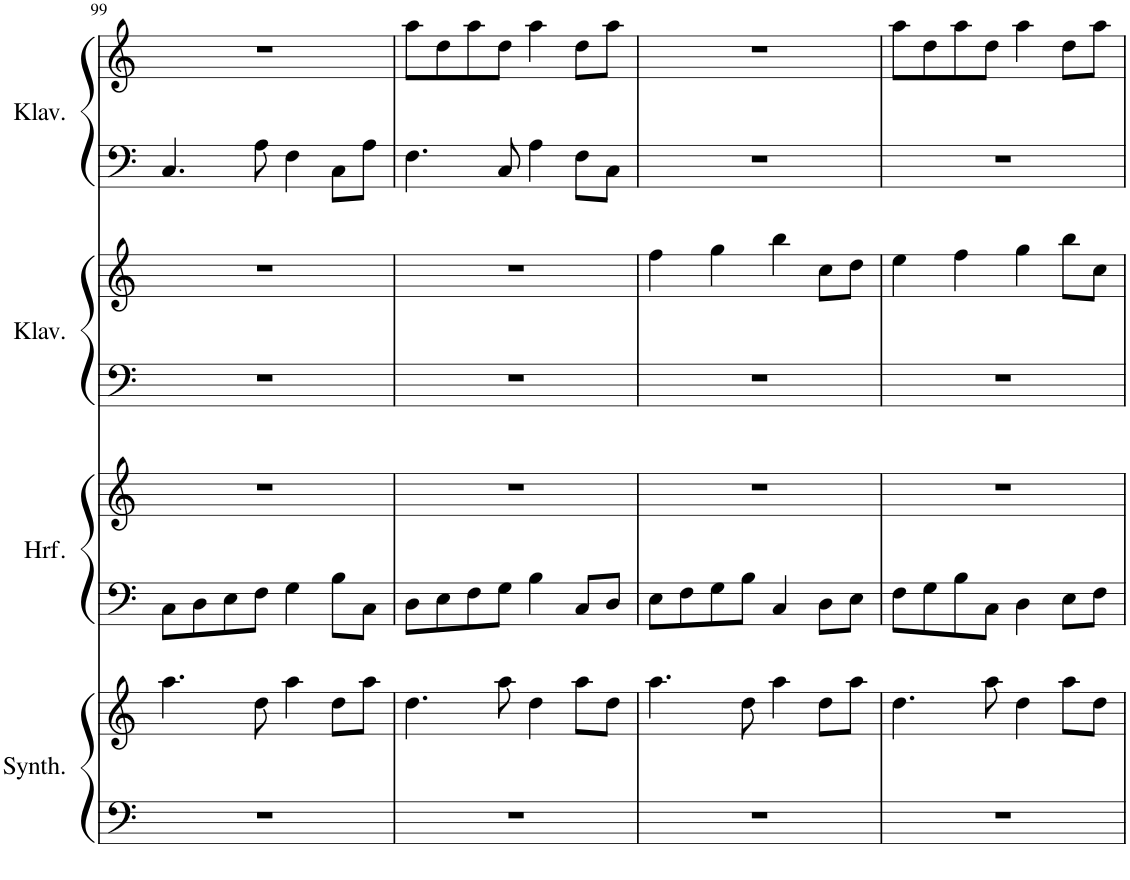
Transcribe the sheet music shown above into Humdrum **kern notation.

**kern	**kern	**kern	**kern	**kern	**kern	**kern	**kern
*part4	*part4	*part3	*part3	*part2	*part2	*part1	*part1
*staff8	*staff7	*staff6	*staff5	*staff4	*staff3	*staff2	*staff1
*I"Pad Synthesizer, Warm Pad	*	*I"Harfe, Harp	*	*I"Klavier, Piano	*	*I"Klavier, Piano	*
*I'Synth.	*	*I'Hrf.	*	*I'Klav.	*	*I'Klav.	*
!!LO:PB:g=z
*clefF4	*clefG2	*clefF4	*clefG2	*clefF4	*clefG2	*clefF4	*clefG2
*k[]	*k[]	*k[]	*k[]	*k[]	*k[]	*k[]	*k[]
*M4/4	*M4/4	*M4/4	*M4/4	*M4/4	*M4/4	*M4/4	*M4/4
=99	=99	=99	=99	=99	=99	=99	=99
1r	4.aa\	8C\L	1r	1r	1r	4.C/	1r
.	.	8D\	.	.	.	.	.
.	.	8E\	.	.	.	.	.
.	8dd\	8F\J	.	.	.	8A\	.
.	4aa\	4G\	.	.	.	4F\	.
.	8dd\L	8B\L	.	.	.	8C\L	.
.	8aa\J	8C\J	.	.	.	8A\J	.
=100	=100	=100	=100	=100	=100	=100	=100
1r	4.dd\	8D\L	1r	1r	1r	4.F\	8aa\L
.	.	8E\	.	.	.	.	8dd\
.	.	8F\	.	.	.	.	8aa\
.	8aa\	8G\J	.	.	.	8C/	8dd\J
.	4dd\	4B\	.	.	.	4A\	4aa\
.	8aa\L	8C/L	.	.	.	8F\L	8dd\L
.	8dd\J	8D/J	.	.	.	8C\J	8aa\J
=101	=101	=101	=101	=101	=101	=101	=101
1r	4.aa\	8E\L	1r	1r	4ff\	1r	1r
.	.	8F\	.	.	.	.	.
.	.	8G\	.	.	4gg\	.	.
.	8dd\	8B\J	.	.	.	.	.
.	4aa\	4C/	.	.	4bb\	.	.
.	8dd\L	8D\L	.	.	8cc\L	.	.
.	8aa\J	8E\J	.	.	8dd\J	.	.
=102	=102	=102	=102	=102	=102	=102	=102
1r	4.dd\	8F\L	1r	1r	4ee\	1r	8aa\L
.	.	8G\	.	.	.	.	8dd\
.	.	8B\	.	.	4ff\	.	8aa\
.	8aa\	8C\J	.	.	.	.	8dd\J
.	4dd\	4D\	.	.	4gg\	.	4aa\
.	8aa\L	8E\L	.	.	8bb\L	.	8dd\L
.	8dd\J	8F\J	.	.	8cc\J	.	8aa\J
=	=	=	=	=	=	=	=
*-	*-	*-	*-	*-	*-	*-	*-
